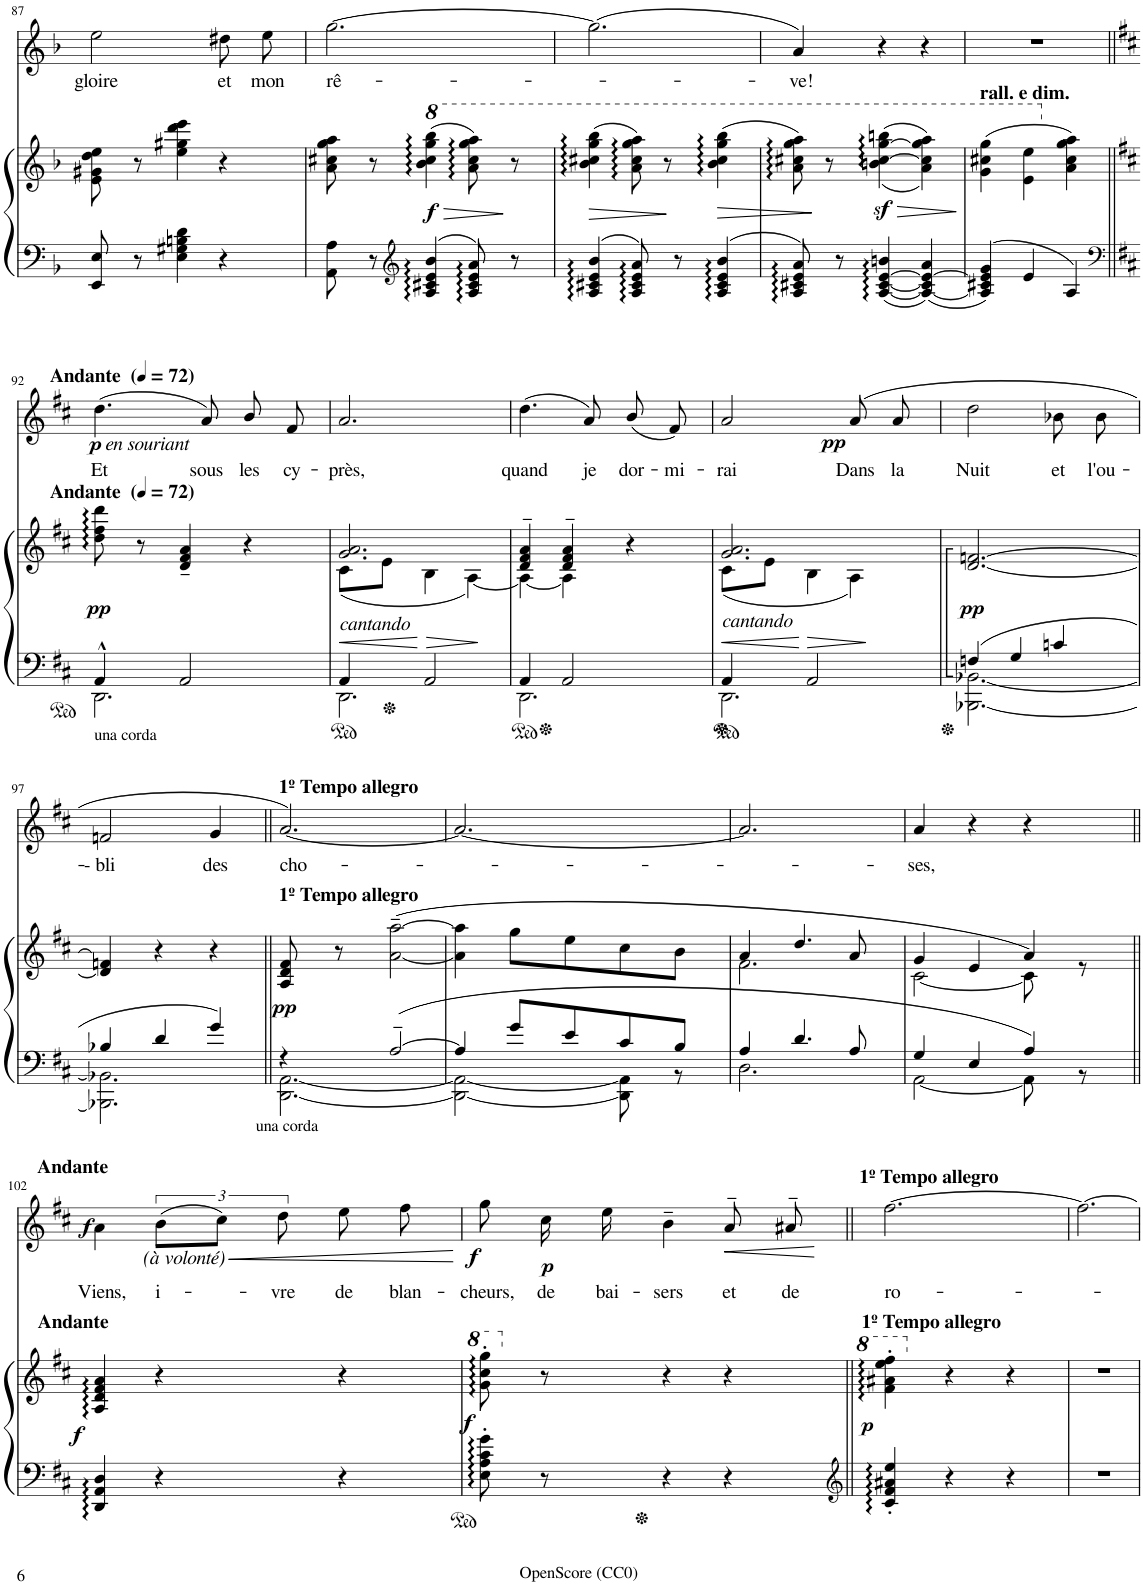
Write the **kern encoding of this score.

**kern	**kern	**dynam	**kern	**text	**dynam
*part2	*part2	*part2	*part1	*part1	*part1
*staff3	*staff2	*staff2/3	*staff1	*staff1	*staff1
*I"Piano	*	*	*I"Chant Voice	*	*
*I'Pno	*	*	*	*	*
!!LO:PB:g=z
*clefF4	*clefG2	*	*clefG2	*	*
*k[b-]	*k[b-]	*	*k[b-]	*	*
*M3/4	*M3/4	*	*M3/4	*	*
=87	=87	=87	=87	=87	=87
!	!	!	!	!LO:LY:b	!
8EE/ 8E/	8e\ 8g#X\ 8dd\ 8ee\	.	2ee\	gloire	.
8r	8r	.	.	.	.
4E\ 4G#X\ 4Bn\ 4d\	4ee\ 4gg#X\ 4ddd\ 4eee\	.	.	.	.
!	!	!	!	!LO:LY:b	!
4r	4r	.	8dd#X\	et	.
!	!	!	!	!LO:LY:b	!
.	.	.	8ee\	mon	.
=88	=88	=88	=88	=88	=88
!	!	!	!	!LO:LY:b	!
8AA\ 8A\	8a\ 8cc#X\ 8gg\ 8aa\	.	[2.gg\	rê-	.
8r	8r	.	.	.	.
*clefG2	*	*	*	*	*
!	!	!LO:HP:b	!	!	!
!	!	!LO:DY:n=1:b	!	!	!
4A/ 4c#X/ 4e/ 4b-/	(4bb-\ 4ccc#\ 4ggg\ 4bbb-\	> f	.	.	.
*	*8va	*	*	*	*
8A/ 8c#/ 8e/ 8a/	8aa\ 8ccc#\ 8ggg\ 8aaa\)	.	.	.	.
8r	8r	.	.	.	.
=89	=89	=89	=89	=89	=89
!	!	!LO:HP:b	!	!	!
4A/ 4c#X/ 4e/ 4b-/	(4bb-\ 4ccc#X\ 4ggg\ 4bbb-\	>	(2.gg\]	.	.
8A/ 8c#/ 8e/ 8a/	8aa\ 8ccc#\ 8ggg\ 8aaa\)	.	.	.	.
8r	8r	]	.	.	.
!	!	!LO:HP:b	!	!	!
4A/ 4c#/ 4e/ 4b-/	(4bb-\ 4ccc#\ 4ggg\ 4bbb-\	>	.	.	.
=90	=90	=90	=90	=90	=90
!	!	!	!	!LO:LY:b	!
8A/ 8c#X/ 8e/ 8a/	8aa\ 8ccc#X\ 8ggg\ 8aaa\)	.	4a/)	-ve!	.
8r	8r	]	.	.	.
!	!	!LO:HP:b	!	!	!
[4A/ [4c#/ [4e/ 4bn/	(<(>4bbn\z< [>4ccc#\z< [4ggg\z< 4bbbn\z<	>	4r	.	.
4A/_ 4c#/] 4e/_ 4a/	4aa\ 4ccc#\] 4ggg\] 4aaa\))	.	4r	.	.
.	.	]	.	.	.
=91	=91	=91	=91	=91	=91
!	!LO:TX:a:B:t=rall. e dim.	!	!	!	!
4A/] 4c#X/ 4e/] 4g/	(4gg\ 4ccc#X\ 4ggg\	.	2.r	.	.
4e/	4ee\ 4eee\	.	.	.	.
*	*X8va	*	*	*	*
4A/	4a\ 4cc#\ 4gg\ 4aa\)	.	.	.	.
!!LO:LB:g=z
=92||	=92||	=92||	=92||	=92||	=92||
*clefF4	*	*	*	*	*
*k[f#c#]	*k[f#c#]	*	*k[f#c#]	*	*
*	*	*	*MM72	*	*
*^	*	*	*	*	*
!	!	!	!	!LO:TX:a:B:t=Andante	!	!
!	!	!	!	!LO:TX:b:B:t=Andante	!	!
!	!	!	!	!LO:TX:b:i:t=en souriant	!	!
!LO:TX:b:t=una corda	!	!	!	!	!	!
!	!	!	!LO:DY:b	!	!LO:LY:b	!LO:DY:b
4AA^^/	2.DD\	8dd\ 8ff#\ 8ddd\	pp	(4.dd\	Et	p
.	.	8r	.	.	.	.
2AA/	.	4d/~ 4f#/~ 4a/~	.	.	.	.
!	!	!	!	!	!LO:LY:b	!
.	.	.	.	8a/)	sous	.
!	!	!	!	!	!LO:LY:b	!
.	.	4r	.	8b/	les	.
!	!	!	!	!	!LO:LY:b	!
.	.	.	.	8f#/	cy-	.
=93	=93	=93	=93	=93	=93	=93
!	!	!LO:TX:b:i:t=cantando	!	!	!	!
!	!	!	!LO:HP:b	!	!LO:LY:b	!
*	*	*^	*	*	*	*
4AA/	2.DD\	2.g/ 2.a/	(8c#\L	<	2.a/	-près,	.
.	.	.	8e\J	.	.	.	.
!	!	!	!	!LO:HP:n=1:b	!	!	!
2AA/	.	.	4B\	] >	.	.	.
.	.	.	[4A\)	[	.	.	.
=94	=94	=94	=94	=94	=94	=94	=94
*	*^	*	*	*	*	*	*
!	!	!	!	!	!	!	!LO:LY:b	!
4AA/	2.DD\	2ryy	4d/~> 4f#/~> 4a/~>	4A\_	.	(4.dd\	quand	.
2AA/	.	.	4d/~> 4f#/~> 4a/~>	4A\]	.	.	.	.
!	!	!	!	!	!	!	!LO:LY:b	!
.	.	.	.	.	.	8a/)	je	.
!	!	!	!	!	!	!	!LO:LY:b	!
.	.	4ryy	4r	4ryy	.	(8b/	dor-	.
!	!	!	!	!	!	!	!LO:LY:b	!
.	.	.	.	.	.	8f#/)	-mi-	.
=95	=95	=95	=95	=95	=95	=95	=95	=95
!	!	!	!LO:TX:b:i:t=cantando	!	!	!	!	!
!	!	!	!	!	!LO:HP:b	!	!LO:LY:b	!
4AA/	2.DD\	2ryy	2.g/ 2.a/	(8c#\L	<	2a/	-rai	.
.	.	.	.	8e\J	.	.	.	.
2AA/	.	.	.	4B\	]	.	.	.
!	!	!	!	!	!	!	!LO:LY:b	!LO:DY:b
.	.	4ryy	.	4A\)	[	(8a/	Dans	pp
!	!	!	!	!	!	!	!LO:LY:b	!
.	.	.	.	.	.	8a/	la	.
*	*v	*v	*	*	*	*	*	*
*	*	*v	*v	*	*	*	*
=96	=96	=96	=96	=96	=96	=96
!	!	!	!LO:DY:b	!	!LO:LY:b	!
4Fn/	[2.BBB-X\ [<2.BB-X\	[<2.d/ [2.fn/	pp	2dd\	Nuit	.
4G/	.	.	.	.	.	.
!	!	!	!	!	!LO:LY:b	!
4cn/	.	.	.	8b-X\	et	.
!	!	!	!	!	!LO:LY:b	!
.	.	.	.	8b-\	l'ou-	.
!!LO:LB:g=z
=97	=97	=97	=97	=97	=97	=97
!	!	!	!	!	!LO:LY:b	!
4B-X/	2.BBB-X\] 2.BB-X\]	4d/] 4fn/]	.	2fn/	-- bli	.
4d/	.	4r	.	.	.	.
!	!	!	!	!	!LO:LY:b	!
4g/	.	4r	.	4g/	des	.
=98||	=98||	=98||	=98||	=98||	=98||	=98||
!	!	!	!	!LO:TX:a:B:t=1º Tempo allegro	!	!
!	!	!LO:TX:a:B:t=1º Tempo allegro	!	!	!	!
!LO:TX:b:t=una corda	!	!	!	!	!	!
!	!	!	!LO:DY:b	!	!LO:LY:b	!
4r	[2.DD\ [2.AA\	8A/ 8d/ 8f#/	pp	[2.a/)	cho-	.
.	.	8r	.	.	.	.
[2A~/	.	([2a\~ [2aa\~	.	.	.	.
=99	=99	=99	=99	=99	=99	=99
4A/]	2DD\_ 2AA\_	4a\] 4aa\]	.	2.a/_	.	.
8g/L	.	8gg\L	.	.	.	.
8e/	.	8ee\	.	.	.	.
8c#/	8DD\] 8AA\]	8cc#\	.	.	.	.
8B/J	8r	8b\J	.	.	.	.
=100	=100	=100	=100	=100	=100	=100
*	*	*^	*	*	*	*
4A/	2.D\	4a/	2.f#\	.	2.a/]	.	.
4.d/	.	4.dd/	.	.	.	.	.
8A/	.	8a/	.	.	.	.	.
=101	=101	=101	=101	=101	=101	=101	=101
!	!	!	!	!	!	!LO:LY:b	!
4G/	[2AA\	4g/	[2c#\	.	4a/	-ses,	.
4E/	.	4e/	.	.	4r	.	.
4A/	8AA\]	4a/)	8c#\]	.	4r	.	.
.	8r	.	8r	.	.	.	.
!!LO:LB:g=z
=102||	=102||	=102||	=102||	=102||	=102||	=102||	=102||
!	!	!	!	!	!LO:TX:a:B:t=Andante	!	!
!	!	!LO:TX:a:B:t=Andante	!	!	!	!	!
!	!	!	!	!LO:DY:b	!	!LO:LY:b	!LO:DY:b
*v	*v	*	*	*	*	*	*
*	*v	*v	*	*	*	*
4DD/ 4AA/ 4D/	4A/ 4d/ 4f#/ 4a/	f	4a\	Viens,	f
!	!	!	!LO:TX:b:i:t=(à volonté)	!	!
!	!	!	!	!LO:LY:b	!LO:HP:b
4r	4r	.	(12b\L	i-	<
.	.	.	12cc#\J)	.	.
!	!	!	!	!LO:LY:b	!
.	.	.	12dd\	-vre	.
!	!	!	!	!LO:LY:b	!
4r	4r	.	8ee\	de	.
!	!	!	!	!LO:LY:b	!
.	.	.	8ff#\	blan-	.
=103	=103	=103	=103	=103	=103
*	*8va	*	*	*	*
!	!	!LO:DY:b	!	!LO:LY:b	!LO:DY:b
8E\' 8A\' 8c#\' 8g\'	8gg\' 8ccc#\' 8ggg\'	f	8gg\	-cheurs,	f
*	*X8va	*	*	*	*
!	!	!	!	!LO:LY:b	!LO:DY:b
8r	8r	.	16cc#\	de	p
!	!	!	!	!LO:LY:b	!
.	.	.	16ee\	bai-	.
!	!	!	!	!LO:LY:b	!
4r	4r	.	4b~\	-sers	.
!	!	!	!	!LO:LY:b	!
4r	4r	.	8a~>/	et	.
!	!	!	!	!LO:LY:b	!
.	.	.	8a#X~>/	de	.
.	.	.	.	.	[
=104||	=104||	=104||	=104||	=104||	=104||
*clefG2	*	*	*	*	*
*	*8va	*	*	*	*
!	!	!	!LO:TX:a:B:t=1º Tempo allegro	!	!
!	!LO:TX:a:B:t=1º Tempo allegro	!	!	!	!
!	!	!LO:DY:b	!	!LO:LY:b	!
4c#/' 4f#/' 4a#X/' 4ee/'	4ff#\' 4aa#X\' 4eee\' 4fff#\'	p	[2.ff#\	ro-	.
*	*X8va	*	*	*	*
4r	4r	.	.	.	.
4r	4r	.	.	.	.
=105	=105	=105	=105	=105	=105
2.r	2.r	.	2.ff#\_	.	.
=	=	=	=	=	=
*-	*-	*-	*-	*-	*-
